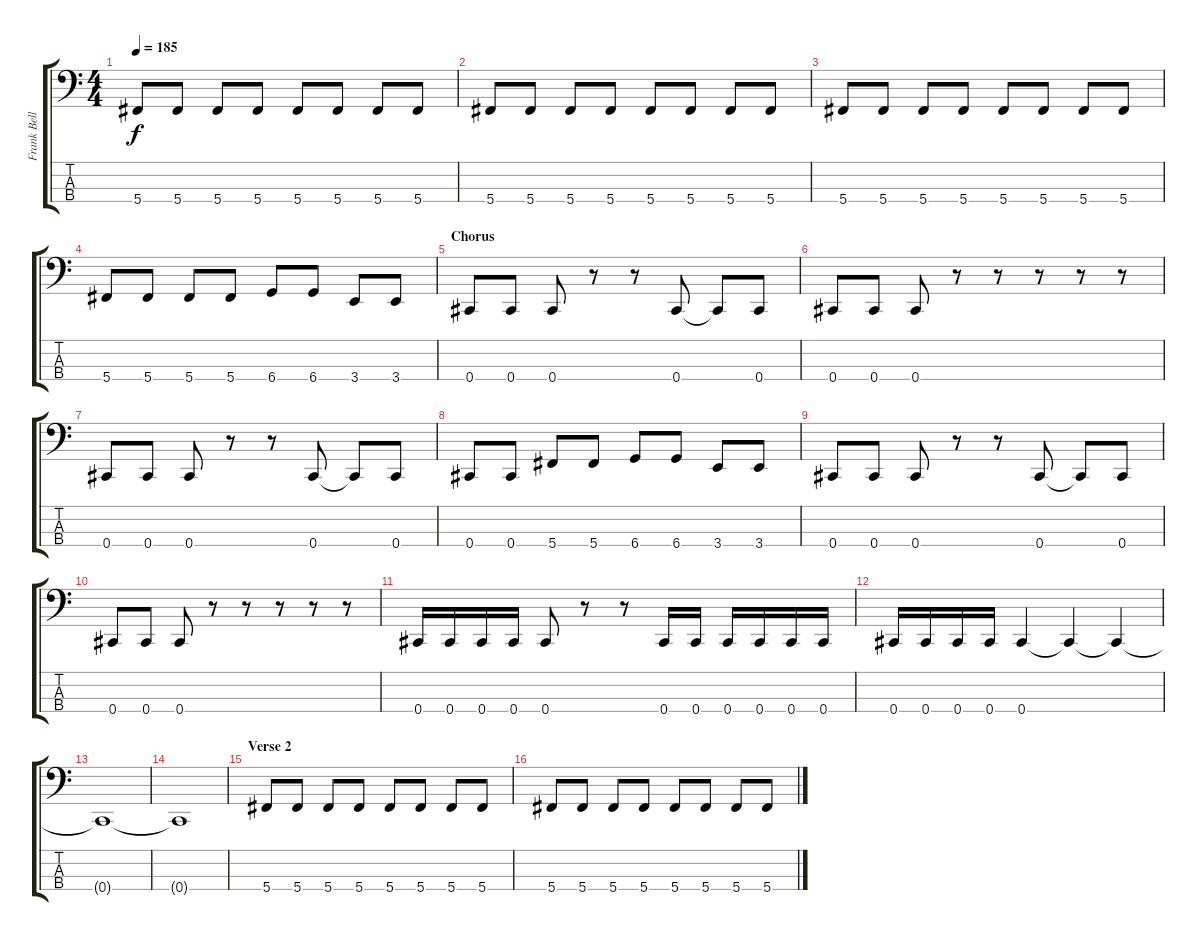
\track ("Frank Bello" "Frank Bell") {instrument electricbasspick}
\staff {score tabs}
\tuning (Gb2 Db2 Ab1 Db1) {hide}
\ts (4 4)
\tempo 185
\clef f4
\ks c
5.4.8{dy f} 5.4.8 5.4.8 5.4.8 5.4.8 5.4.8 5.4.8 5.4.8 |
5.4.8 5.4.8 5.4.8 5.4.8 5.4.8 5.4.8 5.4.8 5.4.8 |
5.4.8 5.4.8 5.4.8 5.4.8 5.4.8 5.4.8 5.4.8 5.4.8 |
5.4.8 5.4.8 5.4.8 5.4.8 6.4.8 6.4.8 3.4.8 3.4.8 |
\section ("" "Chorus")
0.4.8 0.4.8 0.4.8 r.8 r.8 0.4.8 0.4{t}.8 0.4.8 |
0.4.8 0.4.8 0.4.8 r.8 r.8 r.8 r.8 r.8 |
0.4.8 0.4.8 0.4.8 r.8 r.8 0.4.8 0.4{t}.8 0.4.8 |
0.4.8 0.4.8 5.4.8 5.4.8 6.4.8 6.4.8 3.4.8 3.4.8 |
0.4.8 0.4.8 0.4.8 r.8 r.8 0.4.8 0.4{t}.8 0.4.8 |
0.4.8 0.4.8 0.4.8 r.8 r.8 r.8 r.8 r.8 |
0.4.16 0.4.16 0.4.16 0.4.16 0.4.8 r.8 r.8 0.4.16 0.4.16 0.4.16 0.4.16 0.4.16 0.4.16 |
0.4.16 0.4.16 0.4.16 0.4.16 0.4.4 0.4{t}.4 0.4{t}.4 |
0.4{t}.1 |
0.4{t}.1 |
\section ("" "Verse 2")
5.4.8 5.4.8 5.4.8 5.4.8 5.4.8 5.4.8 5.4.8 5.4.8 |
5.4.8 5.4.8 5.4.8 5.4.8 5.4.8 5.4.8 5.4.8 5.4.8
